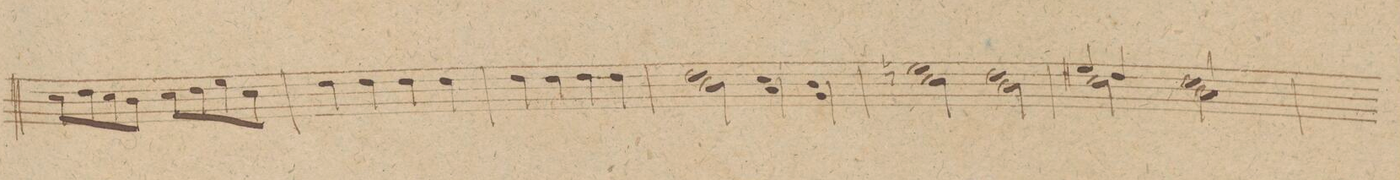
**kern	**dynam
*I"Alto Viola.	*
*clefC3	*
*k[]	*
*met(c|)	*
*M2/2	*
8d\L	.
8e\	.
8d\	.
8c\J	.
8d\L	.
8e\	.
8f\	.
8d\J	.
=219	=219
4e\	.
4e\	.
4e\	.
4e\	.
=220	=220
4e\	.
4e\	.
4e\	.
4e\	.
=221	=221
2e 2c\	.
4d 4B\	.
4c 4A\	.
=222	=222
*^	*
2fn\	2d\	.
2e\	2c\	.
=223	=223	=223
4f#X/	2d\	.
4e/	.	.
2e/	2c\	.
=224	=224	=224
*-	*-	*-
